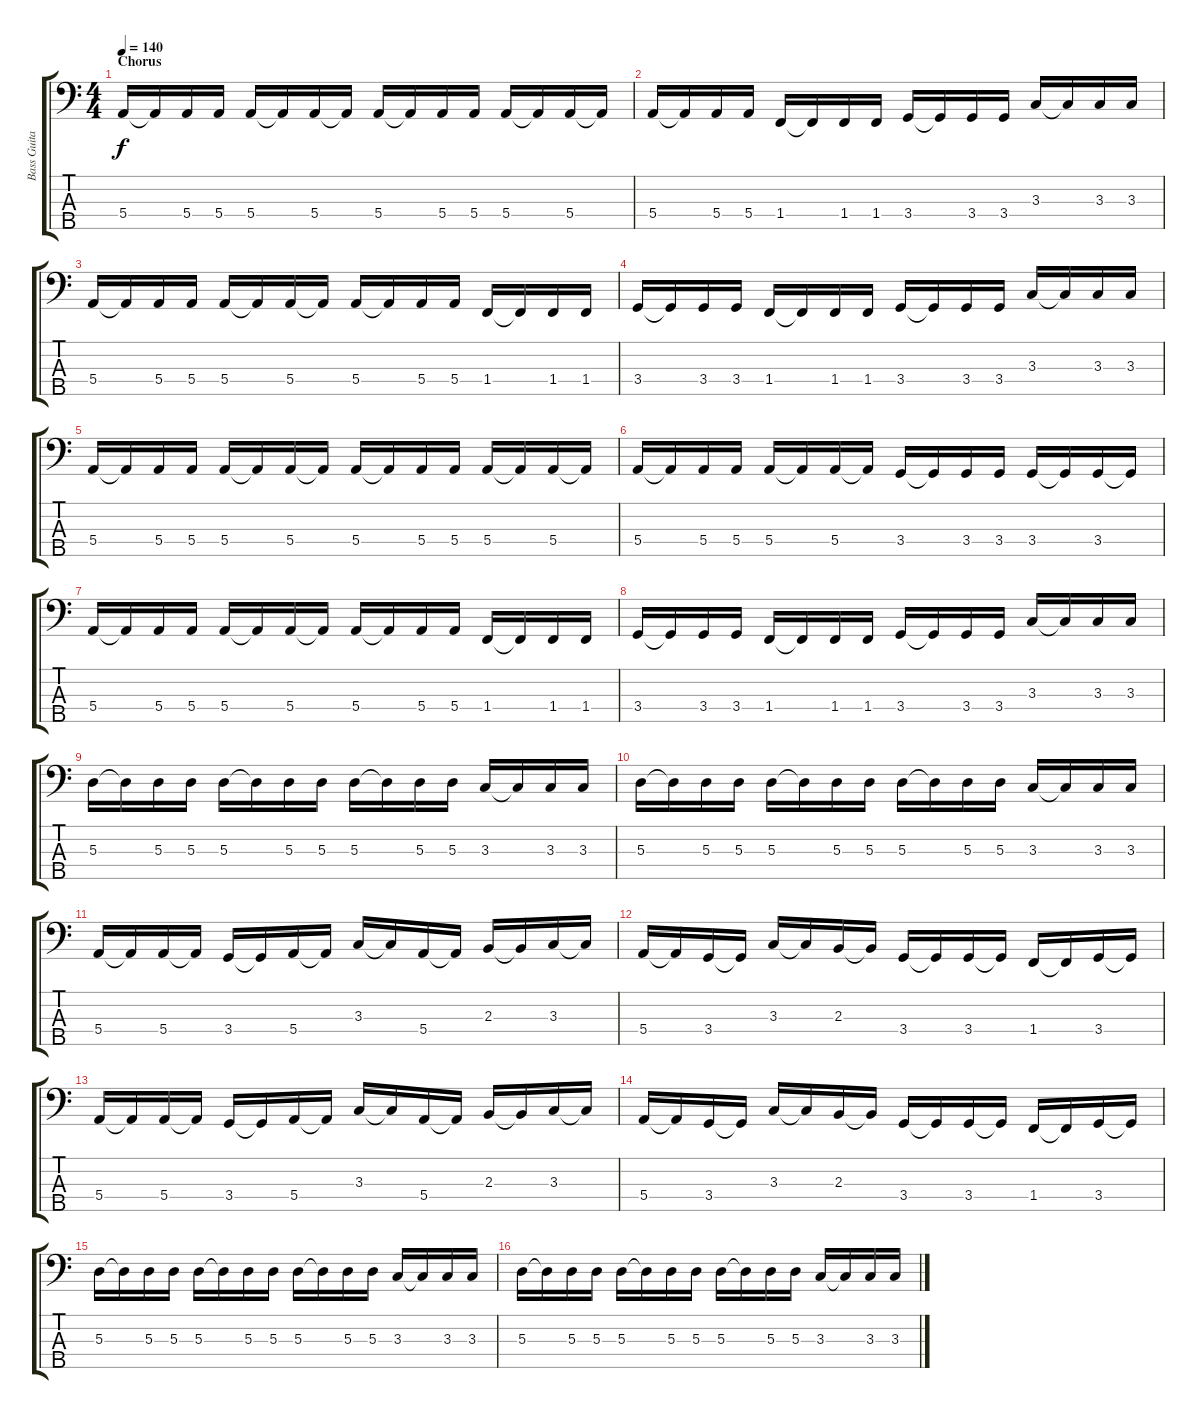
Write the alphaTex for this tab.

\track ("Bass Guitar" "Bass Guita") {instrument electricbassfinger}
\staff {score tabs}
\tuning (G2 D2 A1 E1 B0) {hide}
\ts (4 4)
\section ("" "Chorus")
\tempo 140
\clef f4
\ks c
5.4.16{dy f} 5.4{t}.16 5.4.16 5.4.16 5.4.16 5.4{t}.16 5.4.16 5.4{t}.16 5.4.16 5.4{t}.16 5.4.16 5.4.16 5.4.16 5.4{t}.16 5.4.16 5.4{t}.16 |
5.4.16 5.4{t}.16 5.4.16 5.4.16 1.4.16 1.4{t}.16 1.4.16 1.4.16 3.4.16 3.4{t}.16 3.4.16 3.4.16 3.3.16 3.3{t}.16 3.3.16 3.3.16 |
5.4.16 5.4{t}.16 5.4.16 5.4.16 5.4.16 5.4{t}.16 5.4.16 5.4{t}.16 5.4.16 5.4{t}.16 5.4.16 5.4.16 1.4.16 1.4{t}.16 1.4.16 1.4.16 |
3.4.16 3.4{t}.16 3.4.16 3.4.16 1.4.16 1.4{t}.16 1.4.16 1.4.16 3.4.16 3.4{t}.16 3.4.16 3.4.16 3.3.16 3.3{t}.16 3.3.16 3.3.16 |
5.4.16 5.4{t}.16 5.4.16 5.4.16 5.4.16 5.4{t}.16 5.4.16 5.4{t}.16 5.4.16 5.4{t}.16 5.4.16 5.4.16 5.4.16 5.4{t}.16 5.4.16 5.4{t}.16 |
5.4.16 5.4{t}.16 5.4.16 5.4.16 5.4.16 5.4{t}.16 5.4.16 5.4{t}.16 3.4.16 3.4{t}.16 3.4.16 3.4.16 3.4.16 3.4{t}.16 3.4.16 3.4{t}.16 |
5.4.16 5.4{t}.16 5.4.16 5.4.16 5.4.16 5.4{t}.16 5.4.16 5.4{t}.16 5.4.16 5.4{t}.16 5.4.16 5.4.16 1.4.16 1.4{t}.16 1.4.16 1.4.16 |
3.4.16 3.4{t}.16 3.4.16 3.4.16 1.4.16 1.4{t}.16 1.4.16 1.4.16 3.4.16 3.4{t}.16 3.4.16 3.4.16 3.3.16 3.3{t}.16 3.3.16 3.3.16 |
5.3.16 5.3{t}.16 5.3.16 5.3.16 5.3.16 5.3{t}.16 5.3.16 5.3.16 5.3.16 5.3{t}.16 5.3.16 5.3.16 3.3.16 3.3{t}.16 3.3.16 3.3.16 |
5.3.16 5.3{t}.16 5.3.16 5.3.16 5.3.16 5.3{t}.16 5.3.16 5.3.16 5.3.16 5.3{t}.16 5.3.16 5.3.16 3.3.16 3.3{t}.16 3.3.16 3.3.16 |
5.4.16 5.4{t}.16 5.4.16 5.4{t}.16 3.4.16 3.4{t}.16 5.4.16 5.4{t}.16 3.3.16 3.3{t}.16 5.4.16 5.4{t}.16 2.3.16 2.3{t}.16 3.3.16 3.3{t}.16 |
5.4.16 5.4{t}.16 3.4.16 3.4{t}.16 3.3.16 3.3{t}.16 2.3.16 2.3{t}.16 3.4.16 3.4{t}.16 3.4.16 3.4{t}.16 1.4.16 1.4{t}.16 3.4.16 3.4{t}.16 |
5.4.16 5.4{t}.16 5.4.16 5.4{t}.16 3.4.16 3.4{t}.16 5.4.16 5.4{t}.16 3.3.16 3.3{t}.16 5.4.16 5.4{t}.16 2.3.16 2.3{t}.16 3.3.16 3.3{t}.16 |
5.4.16 5.4{t}.16 3.4.16 3.4{t}.16 3.3.16 3.3{t}.16 2.3.16 2.3{t}.16 3.4.16 3.4{t}.16 3.4.16 3.4{t}.16 1.4.16 1.4{t}.16 3.4.16 3.4{t}.16 |
5.3.16 5.3{t}.16 5.3.16 5.3.16 5.3.16 5.3{t}.16 5.3.16 5.3.16 5.3.16 5.3{t}.16 5.3.16 5.3.16 3.3.16 3.3{t}.16 3.3.16 3.3.16 |
5.3.16 5.3{t}.16 5.3.16 5.3.16 5.3.16 5.3{t}.16 5.3.16 5.3.16 5.3.16 5.3{t}.16 5.3.16 5.3.16 3.3.16 3.3{t}.16 3.3.16 3.3.16
